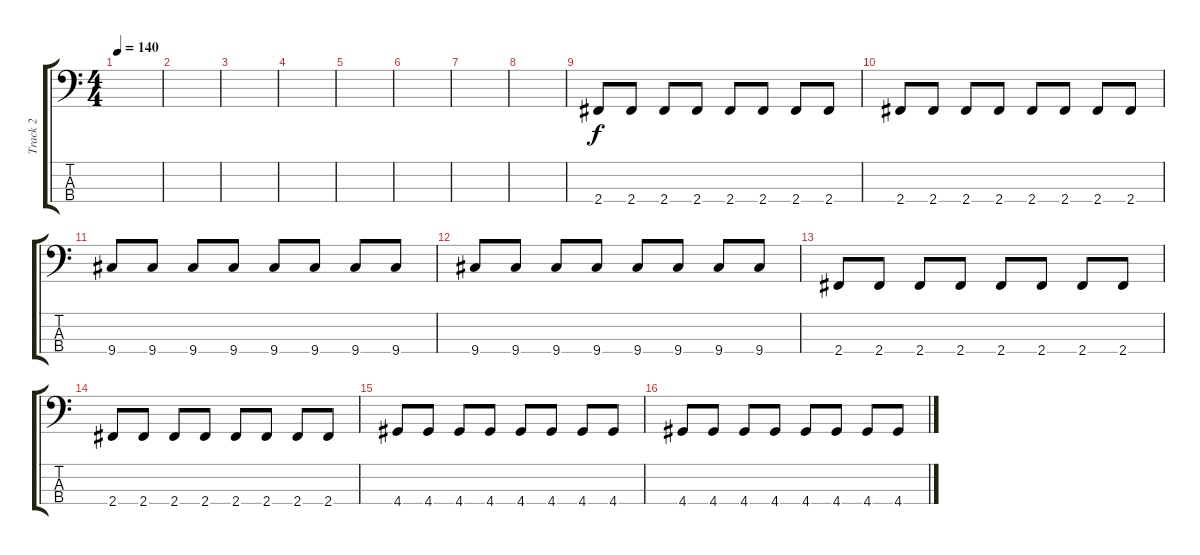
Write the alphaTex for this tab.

\track ("Track 2" "Track 2") {instrument electricbasspick}
\staff {score tabs}
\tuning (G2 D2 A1 E1) {hide}
\ts (4 4)
\tempo 140
\clef f4
\ks c
|
|
|
|
|
|
|
|
2.4.8 2.4.8 2.4.8 2.4.8 2.4.8 2.4.8 2.4.8 2.4.8 |
2.4.8 2.4.8 2.4.8 2.4.8 2.4.8 2.4.8 2.4.8 2.4.8 |
9.4.8 9.4.8 9.4.8 9.4.8 9.4.8 9.4.8 9.4.8 9.4.8 |
9.4.8 9.4.8 9.4.8 9.4.8 9.4.8 9.4.8 9.4.8 9.4.8 |
2.4.8 2.4.8 2.4.8 2.4.8 2.4.8 2.4.8 2.4.8 2.4.8 |
2.4.8 2.4.8 2.4.8 2.4.8 2.4.8 2.4.8 2.4.8 2.4.8 |
4.4.8 4.4.8 4.4.8 4.4.8 4.4.8 4.4.8 4.4.8 4.4.8 |
4.4.8 4.4.8 4.4.8 4.4.8 4.4.8 4.4.8 4.4.8 4.4.8
